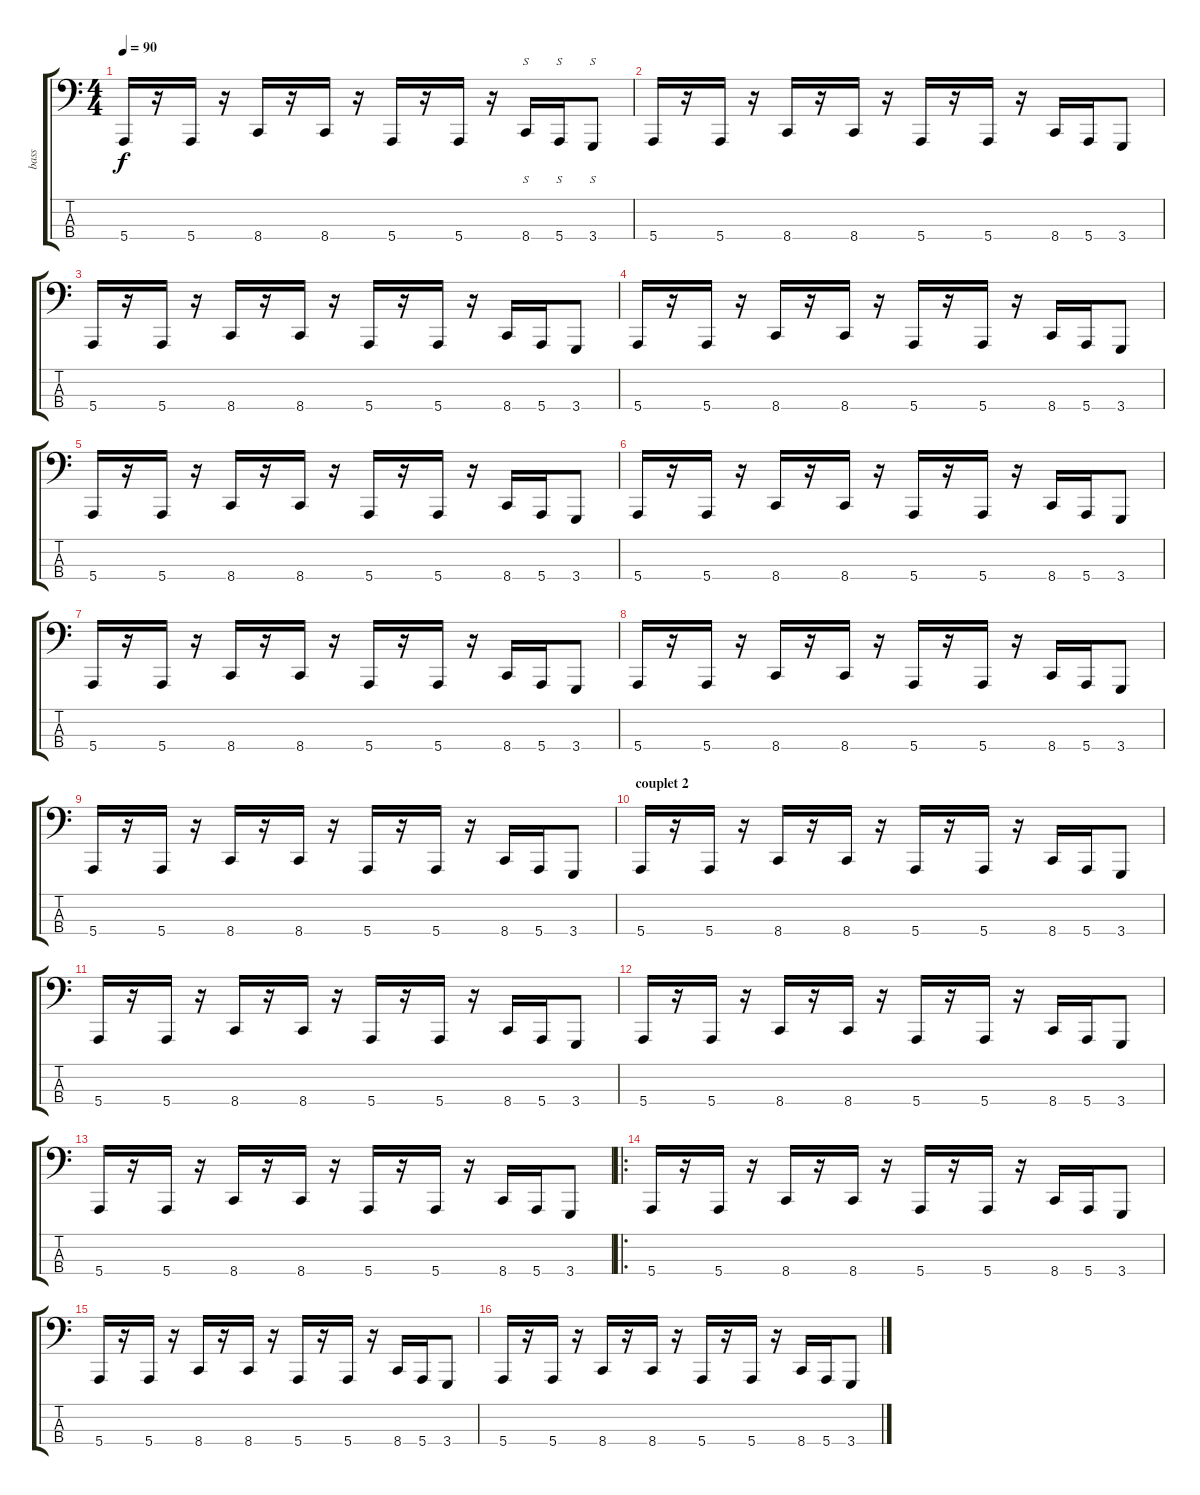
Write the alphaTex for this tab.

\track ("bass" "bass") {instrument electricpiano1}
\staff {score tabs}
\tuning (G2 D2 A1 E1) {hide}
\ts (4 4)
\tempo 90
\clef f4
\ks c
5.4.16{dy f} r.16 5.4.16 r.16 8.4.16 r.16 8.4.16 r.16 5.4.16 r.16 5.4.16 r.16 8.4.16{s} 5.4.16{s} 3.4.8{s} |
5.4.16 r.16 5.4.16 r.16 8.4.16 r.16 8.4.16 r.16 5.4.16 r.16 5.4.16 r.16 8.4.16 5.4.16 3.4.8 |
5.4.16 r.16 5.4.16 r.16 8.4.16 r.16 8.4.16 r.16 5.4.16 r.16 5.4.16 r.16 8.4.16 5.4.16 3.4.8 |
5.4.16 r.16 5.4.16 r.16 8.4.16 r.16 8.4.16 r.16 5.4.16 r.16 5.4.16 r.16 8.4.16 5.4.16 3.4.8 |
5.4.16 r.16 5.4.16 r.16 8.4.16 r.16 8.4.16 r.16 5.4.16 r.16 5.4.16 r.16 8.4.16 5.4.16 3.4.8 |
5.4.16 r.16 5.4.16 r.16 8.4.16 r.16 8.4.16 r.16 5.4.16 r.16 5.4.16 r.16 8.4.16 5.4.16 3.4.8 |
5.4.16 r.16 5.4.16 r.16 8.4.16 r.16 8.4.16 r.16 5.4.16 r.16 5.4.16 r.16 8.4.16 5.4.16 3.4.8 |
5.4.16 r.16 5.4.16 r.16 8.4.16 r.16 8.4.16 r.16 5.4.16 r.16 5.4.16 r.16 8.4.16 5.4.16 3.4.8 |
5.4.16 r.16 5.4.16 r.16 8.4.16 r.16 8.4.16 r.16 5.4.16 r.16 5.4.16 r.16 8.4.16 5.4.16 3.4.8 |
\section ("" "couplet 2")
5.4.16 r.16 5.4.16 r.16 8.4.16 r.16 8.4.16 r.16 5.4.16 r.16 5.4.16 r.16 8.4.16 5.4.16 3.4.8 |
5.4.16 r.16 5.4.16 r.16 8.4.16 r.16 8.4.16 r.16 5.4.16 r.16 5.4.16 r.16 8.4.16 5.4.16 3.4.8 |
5.4.16 r.16 5.4.16 r.16 8.4.16 r.16 8.4.16 r.16 5.4.16 r.16 5.4.16 r.16 8.4.16 5.4.16 3.4.8 |
5.4.16 r.16 5.4.16 r.16 8.4.16 r.16 8.4.16 r.16 5.4.16 r.16 5.4.16 r.16 8.4.16 5.4.16 3.4.8 |
\ro
5.4.16 r.16 5.4.16 r.16 8.4.16 r.16 8.4.16 r.16 5.4.16 r.16 5.4.16 r.16 8.4.16 5.4.16 3.4.8 |
5.4.16 r.16 5.4.16 r.16 8.4.16 r.16 8.4.16 r.16 5.4.16 r.16 5.4.16 r.16 8.4.16 5.4.16 3.4.8 |
5.4.16 r.16 5.4.16 r.16 8.4.16 r.16 8.4.16 r.16 5.4.16 r.16 5.4.16 r.16 8.4.16 5.4.16 3.4.8
